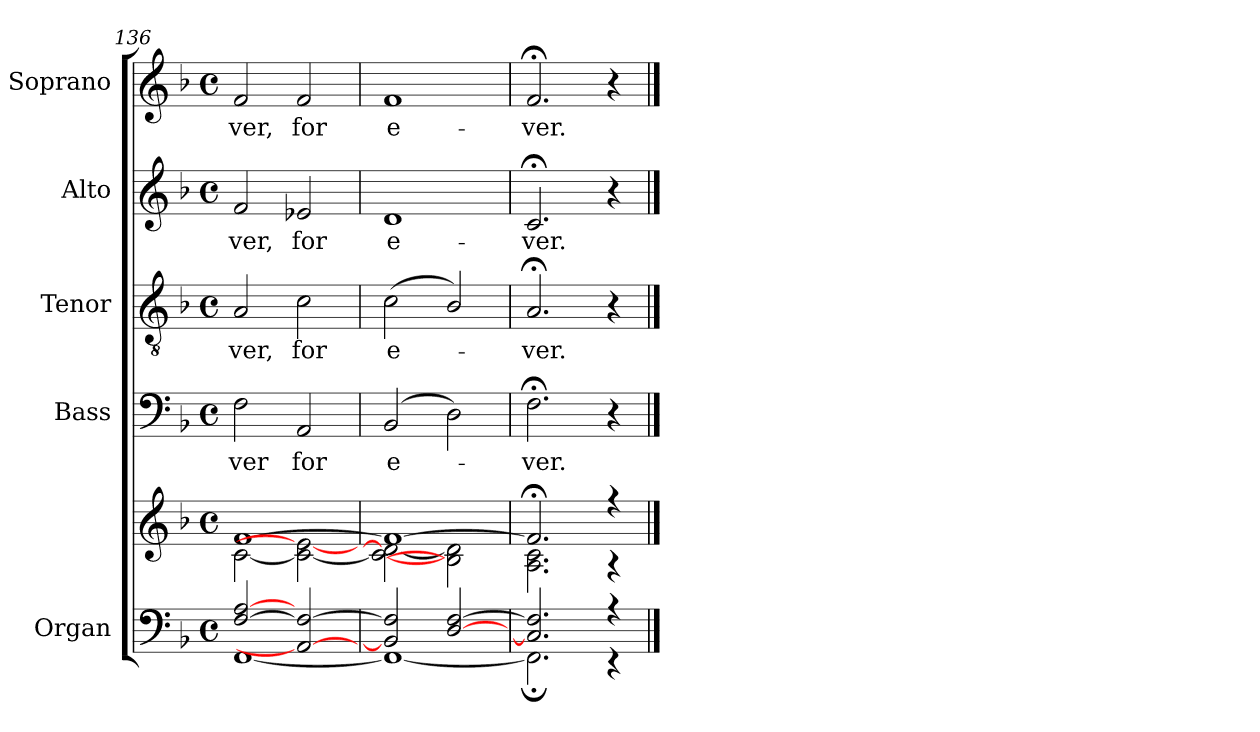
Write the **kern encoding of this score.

**kern	**kern	**kern	**text	**kern	**text	**kern	**text	**kern	**text
*part5	*part5	*part4	*part4	*part3	*part3	*part2	*part2	*part1	*part1
*staff6	*staff5	*staff4	*staff4	*staff3	*staff3	*staff2	*staff2	*staff1	*staff1
*I"Organ	*	*I"Bass	*	*I"Tenor	*	*I"Alto	*	*I"Soprano	*
*	*	*I'B	*	*I'T	*	*I'A	*	*I'S	*
*clefF4	*clefG2	*clefF4	*	*clefGv2	*	*clefG2	*	*clefG2	*
*k[b-]	*k[b-]	*k[b-]	*	*k[b-]	*	*k[b-]	*	*k[b-]	*
*F:	*F:	*F:	*	*F:	*	*F:	*	*F:	*
*M4/4	*M4/4	*M4/4	*	*M4/4	*	*M4/4	*	*M4/4	*
*met(c)	*met(c)	*met(c)	*	*met(c)	*	*met(c)	*	*met(c)	*
=136	=136	=136	=136	=136	=136	=136	=136	=136	=136
*^	*^	*	*	*	*	*	*	*	*
!	!	!	!	!	!LO:LY:b	!	!LO:LY:b	!	!LO:LY:b	!	!LO:LY:b
[2F/ [2A/	[1FF\	[1f/	[2c\	2F	-ver	2A	ver,	2f	ver,	2f	ver,
!	!	!	!	!	!LO:LY:b	!	!LO:LY:b	!	!LO:LY:b	!	!LO:LY:b
2AA/_ 2F/_	.	.	2c\_ 2e-\_	2AA	for	2c	for	2e-X	for	2f	for
=137	=137	=137	=137	=137	=137	=137	=137	=137	=137	=137	=137
!	!	!	!	!	!LO:LY:b	!	!LO:LY:b	!	!LO:LY:b	!	!LO:LY:b
2BB-/] 2F/]	1FF\_	1f/_	2c\_ 2d\_	(<2BB-	e-	(<2c	e-	1d	e-	1f	e-
[2D/ [2F/	.	.	2B-\] 2d\]	2D)	.	2B-/)	.	.	.	.	.
=138	=138	=138	=138	=138	=138	=138	=138	=138	=138	=138	=138
!	!	!	!	!	!LO:LY:b	!	!LO:LY:b	!	!LO:LY:b	!	!LO:LY:b
2.C/] 2.F/]	2.FF;\]	2.f;</]	2.A\ 2.c\	2.F;<	ver.	2.A;<	ver.	2.c;<	-ver.	2.f;<	-ver.
4r	4r	4r	4r	4r	.	4r	.	4r	.	4r	.
*v	*v	*	*	*	*	*	*	*	*	*	*
*	*v	*v	*	*	*	*	*	*	*	*
==	==	==	==	==	==	==	==	==	==
*-	*-	*-	*-	*-	*-	*-	*-	*-	*-
